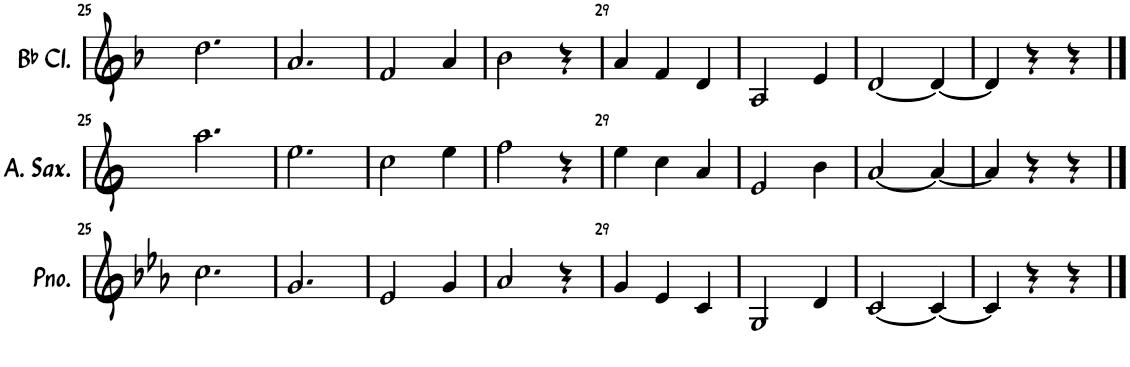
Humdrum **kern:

**kern	**kern	**kern
*part3	*part2	*part1
*staff3	*staff2	*staff1
*I"钢琴	*I"中音萨克斯	*I"降B调单簧管
!!LO:PB:g=z
*clefG2	*clefG2	*clefG2
*	*Trd5c9	*Trd1c2
*k[b-e-a-]	*k[]	*k[b-]
*M3/4	*M3/4	*M3/4
=25	=25	=25
2.cc\	2.aa\	2.dd\
=26	=26	=26
2.g/	2.ee\	2.a/
=27	=27	=27
2e-/	2cc\	2f/
4g/	4ee\	4a/
=28	=28	=28
2a-/	2ff\	2b-\
4r	4r	4r
=29	=29	=29
4g/	4ee\	4a/
4e-/	4cc\	4f/
4c/	4a/	4d/
=30	=30	=30
2G/	2e/	2A/
4d/	4b\	4e/
=31	=31	=31
[2c/	[2a/	[2d/
4c/_	4a/_	4d/_
=32	=32	=32
4c/]	4a/]	4d/]
4r	4r	4r
4r	4r	4r
==	==	==
*-	*-	*-
